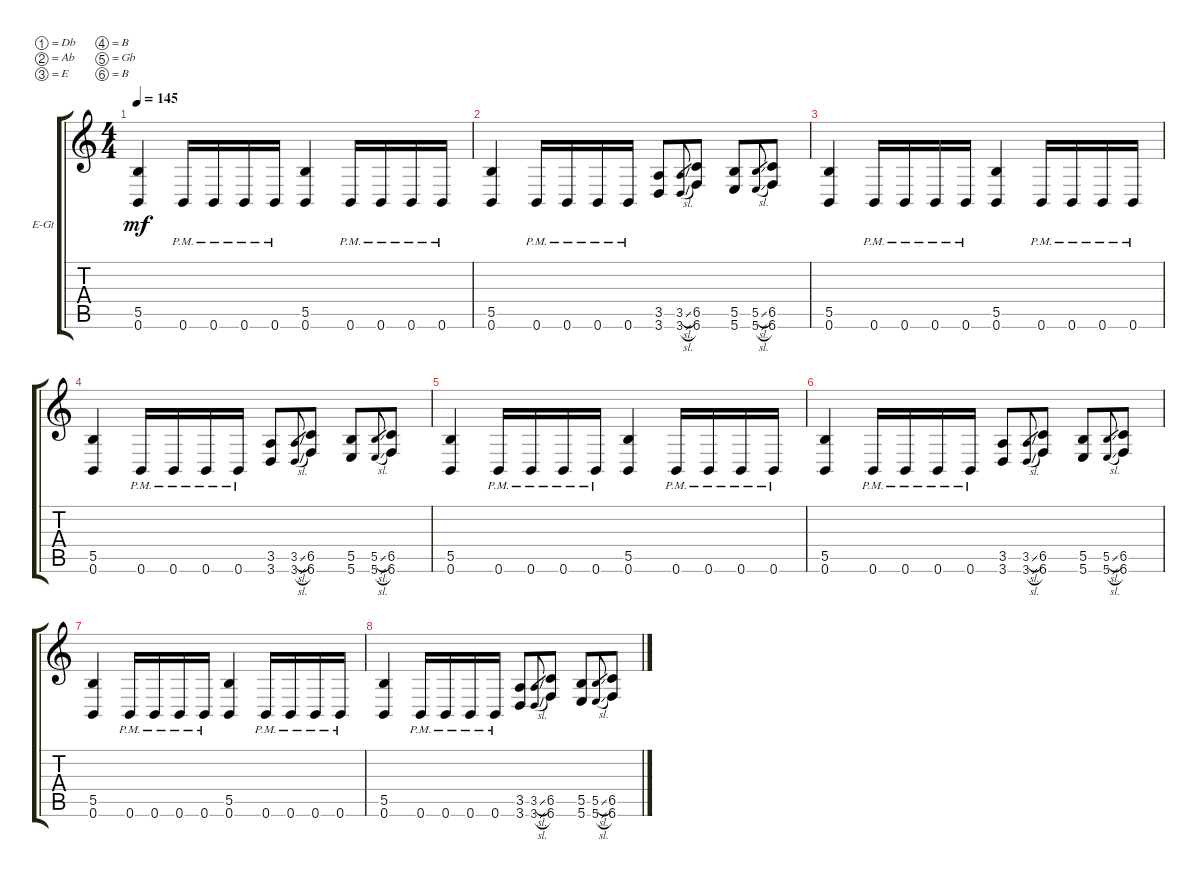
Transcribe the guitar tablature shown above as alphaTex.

\bracketExtendMode groupsimilarinstruments
\firstSystemTrackNameOrientation horizontal
\otherSystemsTrackNameOrientation horizontal
\track ("Logan Mader" "E-Gt") {instrument distortionguitar}
\staff {score tabs}
\tuning (Db4 Ab3 E3 B2 Gb2 B1)
\ts (4 4)
\tempo 145
\clef g2
\ks c
(5.5 0.6).4{dy mf} 0.6{pm}.16 0.6{pm}.16 0.6{pm}.16 0.6{pm}.16 (5.5 0.6).4 0.6{pm}.16 0.6{pm}.16 0.6{pm}.16 0.6{pm}.16 |
(5.5 0.6).4 0.6{pm}.16 0.6{pm}.16 0.6{pm}.16 0.6{pm}.16 (3.5 3.6).8 (3.5{sl} 3.6{sl}).8{gr} (6.5 6.6).8 (5.5 5.6).8 (5.5{sl} 5.6{sl}).8{gr} (6.5 6.6).8 |
(5.5 0.6).4 0.6{pm}.16 0.6{pm}.16 0.6{pm}.16 0.6{pm}.16 (5.5 0.6).4 0.6{pm}.16 0.6{pm}.16 0.6{pm}.16 0.6{pm}.16 |
(5.5 0.6).4 0.6{pm}.16 0.6{pm}.16 0.6{pm}.16 0.6{pm}.16 (3.5 3.6).8 (3.5{sl} 3.6{sl}).8{gr} (6.5 6.6).8 (5.5 5.6).8 (5.5{sl} 5.6{sl}).8{gr} (6.5 6.6).8 |
(5.5 0.6).4 0.6{pm}.16 0.6{pm}.16 0.6{pm}.16 0.6{pm}.16 (5.5 0.6).4 0.6{pm}.16 0.6{pm}.16 0.6{pm}.16 0.6{pm}.16 |
(5.5 0.6).4 0.6{pm}.16 0.6{pm}.16 0.6{pm}.16 0.6{pm}.16 (3.5 3.6).8 (3.5{sl} 3.6{sl}).8{gr} (6.5 6.6).8 (5.5 5.6).8 (5.5{sl} 5.6{sl}).8{gr} (6.5 6.6).8 |
(5.5 0.6).4 0.6{pm}.16 0.6{pm}.16 0.6{pm}.16 0.6{pm}.16 (5.5 0.6).4 0.6{pm}.16 0.6{pm}.16 0.6{pm}.16 0.6{pm}.16 |
(5.5 0.6).4 0.6{pm}.16 0.6{pm}.16 0.6{pm}.16 0.6{pm}.16 (3.5 3.6).8 (3.5{sl} 3.6{sl}).8{gr} (6.5 6.6).8 (5.5 5.6).8 (5.5{sl} 5.6{sl}).8{gr} (6.5 6.6).8
